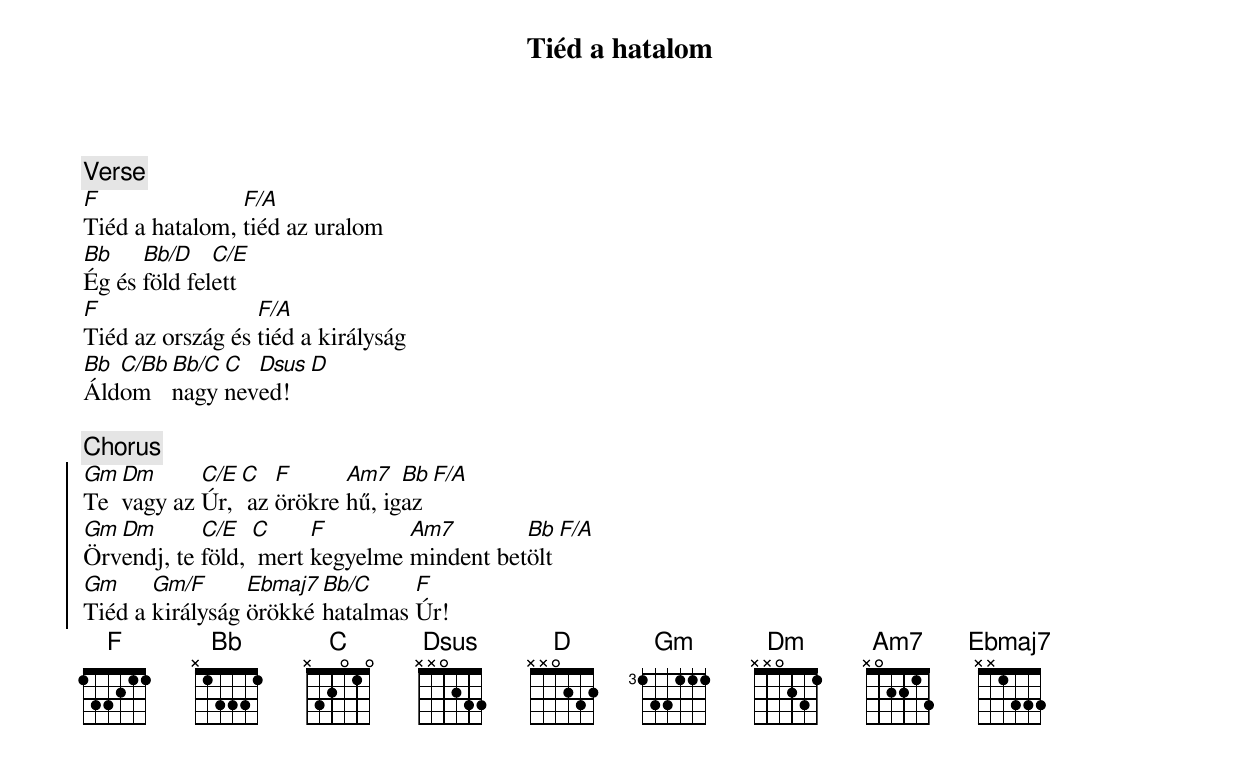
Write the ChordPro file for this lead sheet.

{title: Tiéd a hatalom}
{subtitle: }


{c:Verse}
[F]Tiéd a hatalom, [F/A]tiéd az uralom
[Bb]Ég és [Bb/D]föld fel[C/E]ett
[F]Tiéd az ország és [F/A]tiéd a királyság
[Bb]Áld[C/Bb]om [Bb/C]nagy [C]nev[Dsus]ed! [D]

{c:Chorus}
{soc}
[Gm]Te [Dm]vagy az [C/E]Úr, [C] az [F]örökre [Am7]hű, ig[Bb]az [F/A]
[Gm]Örv[Dm]endj, te [C/E]föld, [C] mert [F]kegyelme [Am7]mindent bet[Bb]ölt [F/A]
[Gm]Tiéd a [Gm/F]királyság [Ebmaj7]örökké [Bb/C]hatalmas [F]Úr!
{eoc}
